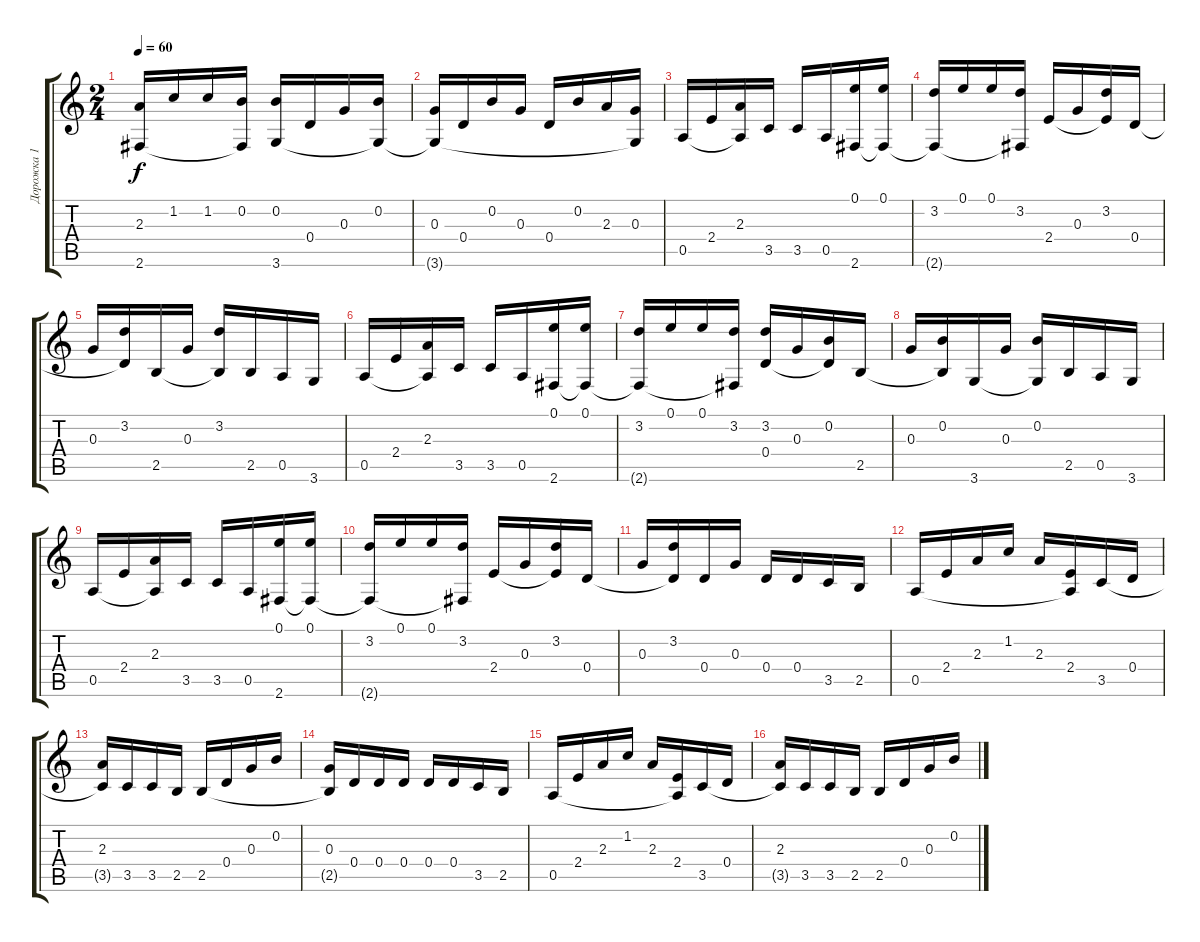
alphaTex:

\track ("Дорожка 1" "Дорожка 1") {instrument acousticguitarnylon}
\staff {score tabs}
\tuning (E4 B3 G3 D3 A2 E2) {hide}
\ts (2 4)
\tempo 60
\clef g2
\ks aminor
(2.3 2.6{t}).16{dy f} 1.2.16 1.2.16 (0.2 2.6{t}).16 (0.2 3.6).16 0.4.16 0.3.16 (0.2 3.6{t}).16 |
(0.3 3.6{t}).16 0.4.16 0.2.16 0.3.16 0.4.16 0.2.16 2.3.16 (0.3 3.6{t}).16 |
0.5.16 2.4.16 (2.3 0.5{t}).16 3.5.16 3.5.16 0.5.16 (0.1 2.6).16 (0.1 2.6{t}).16 |
(3.2 2.6{t}).16 0.1.16 0.1.16 (3.2 2.6{t}).16 2.4.16 0.3.16 (3.2 2.4{t}).16 0.4.16 |
0.3.16 (3.2 0.4{t}).16 2.5.16 0.3.16 (3.2 2.5{t}).16 2.5.16 0.5.16 3.6.16 |
0.5.16 2.4.16 (2.3 0.5{t}).16 3.5.16 3.5.16 0.5.16 (0.1 2.6).16 (0.1 2.6{t}).16 |
(3.2 2.6{t}).16 0.1.16 0.1.16 (3.2 2.6{t}).16 (3.2 0.4).16 0.3.16 (0.2 0.4{t}).16 2.5.16 |
0.3.16 (0.2 2.5{t}).16 3.6.16 0.3.16 (0.2 3.6{t}).16 2.5.16 0.5.16 3.6.16 |
0.5.16 2.4.16 (2.3 0.5{t}).16 3.5.16 3.5.16 0.5.16 (0.1 2.6).16 (0.1 2.6{t}).16 |
(3.2 2.6{t}).16 0.1.16 0.1.16 (3.2 2.6{t}).16 2.4.16 0.3.16 (3.2 2.4{t}).16 0.4.16 |
0.3.16 (3.2 0.4{t}).16 0.4.16 0.3.16 0.4.16 0.4.16 3.5.16 2.5.16 |
0.5.16 2.4.16 2.3.16 1.2.16 2.3.16 (2.4 0.5{t}).16 3.5.16 0.4.16 |
(2.3 3.5{t}).16 3.5.16 3.5.16 2.5.16 2.5.16 0.4.16 0.3.16 0.2.16 |
(0.3 2.5{t}).16 0.4.16 0.4.16 0.4.16 0.4.16 0.4.16 3.5.16 2.5.16 |
0.5.16 2.4.16 2.3.16 1.2.16 2.3.16 (2.4 0.5{t}).16 3.5.16 0.4.16 |
(2.3 3.5{t}).16 3.5.16 3.5.16 2.5.16 2.5.16 0.4.16 0.3.16 0.2.16
